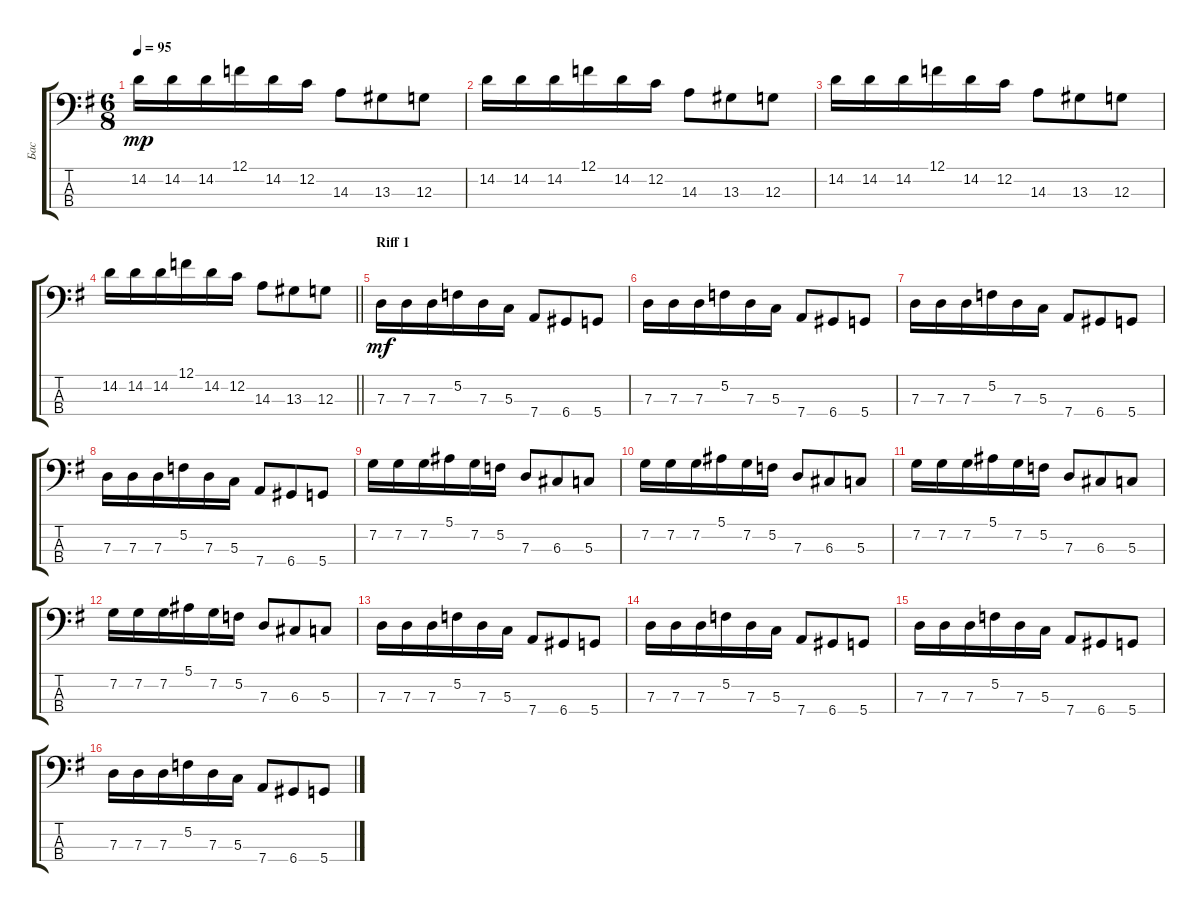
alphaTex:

\track ("Бас" "Бас") {instrument electricbassfinger}
\staff {score tabs}
\tuning (F2 C2 G1 D1) {hide}
\ts (6 8)
\tempo 95
\clef f4
\ks eminor
14.2.16{dy mp} 14.2.16 14.2.16 12.1.16 14.2.16 12.2.16 14.3.8 13.3.8 12.3.8 |
14.2.16 14.2.16 14.2.16 12.1.16 14.2.16 12.2.16 14.3.8 13.3.8 12.3.8 |
14.2.16 14.2.16 14.2.16 12.1.16 14.2.16 12.2.16 14.3.8 13.3.8 12.3.8 |
\barLineRight lightlight
14.2.16 14.2.16 14.2.16 12.1.16 14.2.16 12.2.16 14.3.8 13.3.8 12.3.8 |
\section ("" "Riff 1")
7.3.16{dy mf} 7.3.16 7.3.16 5.2.16 7.3.16 5.3.16 7.4.8 6.4.8 5.4.8 |
7.3.16 7.3.16 7.3.16 5.2.16 7.3.16 5.3.16 7.4.8 6.4.8 5.4.8 |
7.3.16 7.3.16 7.3.16 5.2.16 7.3.16 5.3.16 7.4.8 6.4.8 5.4.8 |
7.3.16 7.3.16 7.3.16 5.2.16 7.3.16 5.3.16 7.4.8 6.4.8 5.4.8 |
7.2.16 7.2.16 7.2.16 5.1.16 7.2.16 5.2.16 7.3.8 6.3.8 5.3.8 |
7.2.16 7.2.16 7.2.16 5.1.16 7.2.16 5.2.16 7.3.8 6.3.8 5.3.8 |
7.2.16 7.2.16 7.2.16 5.1.16 7.2.16 5.2.16 7.3.8 6.3.8 5.3.8 |
7.2.16 7.2.16 7.2.16 5.1.16 7.2.16 5.2.16 7.3.8 6.3.8 5.3.8 |
7.3.16 7.3.16 7.3.16 5.2.16 7.3.16 5.3.16 7.4.8 6.4.8 5.4.8 |
7.3.16 7.3.16 7.3.16 5.2.16 7.3.16 5.3.16 7.4.8 6.4.8 5.4.8 |
7.3.16 7.3.16 7.3.16 5.2.16 7.3.16 5.3.16 7.4.8 6.4.8 5.4.8 |
7.3.16 7.3.16 7.3.16 5.2.16 7.3.16 5.3.16 7.4.8 6.4.8 5.4.8
